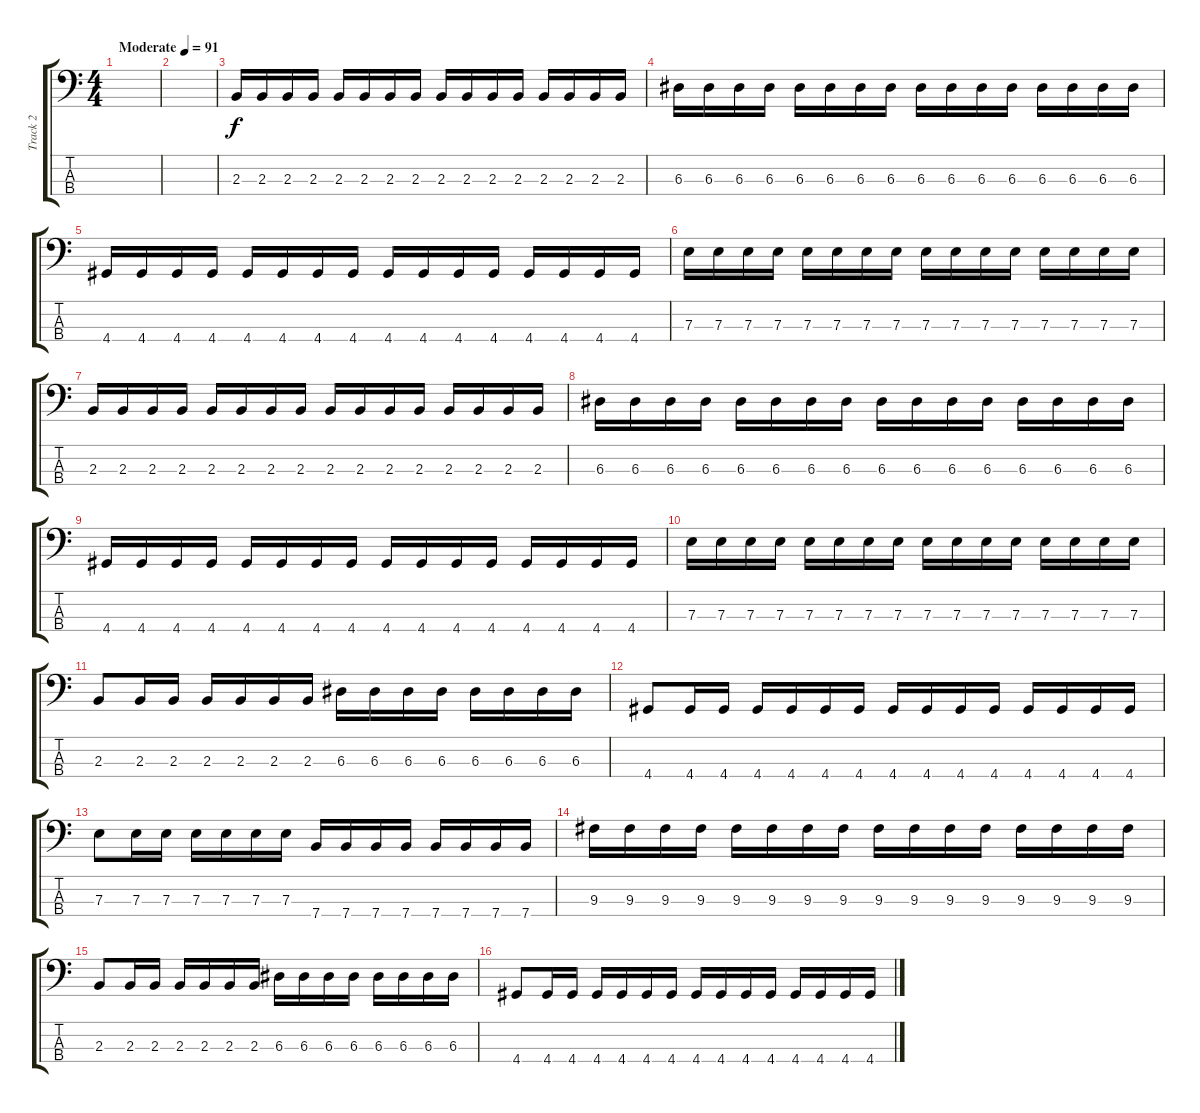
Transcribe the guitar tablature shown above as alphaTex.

\track ("Track 2" "Track 2") {instrument electricbasspick}
\staff {score tabs}
\tuning (G2 D2 A1 E1) {hide}
\ts (4 4)
\tempo (91 "Moderate")
\clef f4
\ks c
|
|
2.3.16 2.3.16 2.3.16 2.3.16 2.3.16 2.3.16 2.3.16 2.3.16 2.3.16 2.3.16 2.3.16 2.3.16 2.3.16 2.3.16 2.3.16 2.3.16 |
6.3.16 6.3.16 6.3.16 6.3.16 6.3.16 6.3.16 6.3.16 6.3.16 6.3.16 6.3.16 6.3.16 6.3.16 6.3.16 6.3.16 6.3.16 6.3.16 |
4.4.16 4.4.16 4.4.16 4.4.16 4.4.16 4.4.16 4.4.16 4.4.16 4.4.16 4.4.16 4.4.16 4.4.16 4.4.16 4.4.16 4.4.16 4.4.16 |
7.3.16 7.3.16 7.3.16 7.3.16 7.3.16 7.3.16 7.3.16 7.3.16 7.3.16 7.3.16 7.3.16 7.3.16 7.3.16 7.3.16 7.3.16 7.3.16 |
2.3.16 2.3.16 2.3.16 2.3.16 2.3.16 2.3.16 2.3.16 2.3.16 2.3.16 2.3.16 2.3.16 2.3.16 2.3.16 2.3.16 2.3.16 2.3.16 |
6.3.16 6.3.16 6.3.16 6.3.16 6.3.16 6.3.16 6.3.16 6.3.16 6.3.16 6.3.16 6.3.16 6.3.16 6.3.16 6.3.16 6.3.16 6.3.16 |
4.4.16 4.4.16 4.4.16 4.4.16 4.4.16 4.4.16 4.4.16 4.4.16 4.4.16 4.4.16 4.4.16 4.4.16 4.4.16 4.4.16 4.4.16 4.4.16 |
7.3.16 7.3.16 7.3.16 7.3.16 7.3.16 7.3.16 7.3.16 7.3.16 7.3.16 7.3.16 7.3.16 7.3.16 7.3.16 7.3.16 7.3.16 7.3.16 |
2.3.8 2.3.16 2.3.16 2.3.16 2.3.16 2.3.16 2.3.16 6.3.16 6.3.16 6.3.16 6.3.16 6.3.16 6.3.16 6.3.16 6.3.16 |
4.4.8 4.4.16 4.4.16 4.4.16 4.4.16 4.4.16 4.4.16 4.4.16 4.4.16 4.4.16 4.4.16 4.4.16 4.4.16 4.4.16 4.4.16 |
7.3.8 7.3.16 7.3.16 7.3.16 7.3.16 7.3.16 7.3.16 7.4.16 7.4.16 7.4.16 7.4.16 7.4.16 7.4.16 7.4.16 7.4.16 |
9.3.16 9.3.16 9.3.16 9.3.16 9.3.16 9.3.16 9.3.16 9.3.16 9.3.16 9.3.16 9.3.16 9.3.16 9.3.16 9.3.16 9.3.16 9.3.16 |
2.3.8 2.3.16 2.3.16 2.3.16 2.3.16 2.3.16 2.3.16 6.3.16 6.3.16 6.3.16 6.3.16 6.3.16 6.3.16 6.3.16 6.3.16 |
4.4.8 4.4.16 4.4.16 4.4.16 4.4.16 4.4.16 4.4.16 4.4.16 4.4.16 4.4.16 4.4.16 4.4.16 4.4.16 4.4.16 4.4.16
